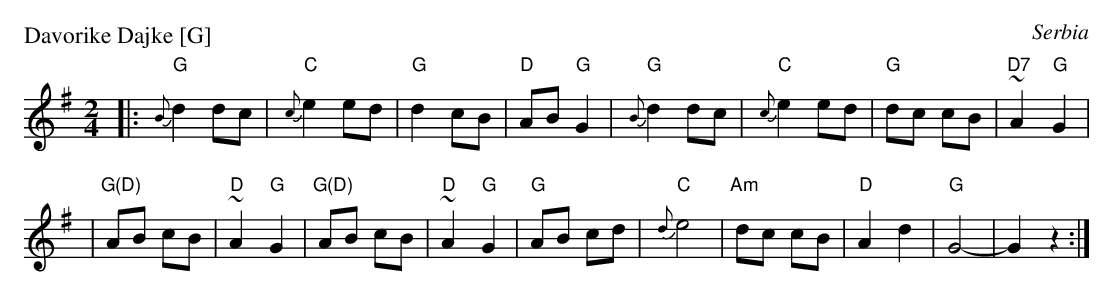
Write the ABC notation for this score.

X:1
P: Davorike Dajke [G]
O: Serbia
M: 2/4
L: 1/8
K: G
|: "G"{B}d2 dc | "C"{c}e2 ed | "G"d2 cB | "D"AB "G"G2 \
| "G"{B}d2 dc | "C"{c}e2 ed | "G"dc cB | "D7"~A2 "G"G2 |
| "G(D)"AB cB | "D"~A2 "G"G2 | "G(D)"AB cB | "D"~A2 "G"G2 \
| "G"AB cd | "C"{d}e4 | "Am"dc cB | "D"A2 d2 | "G"G4- | G2 z2 :|
